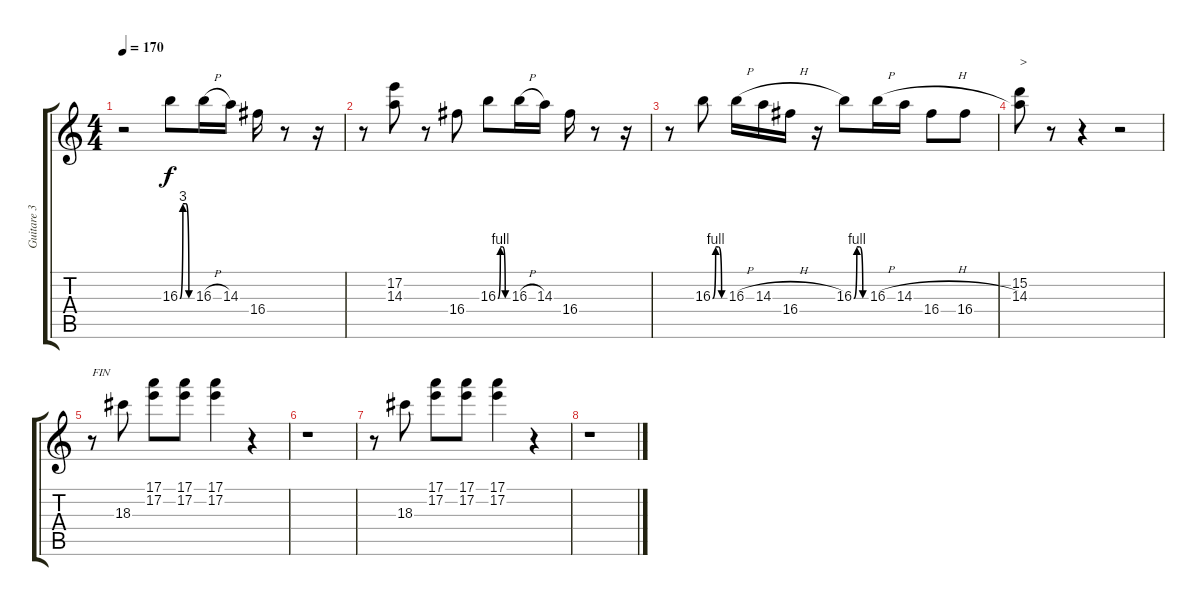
\track ("Guitare 3 electric/crunch" "Guitare 3 ") {instrument overdrivenguitar}
\staff {score tabs}
\tuning (E4 B3 G3 D3 A2 E2) {hide}
\ts (4 4)
\tempo 170
\clef g2
\ks c
r.2{dy f} 16.3{be (custom 0 0 15 12 30 12 45 0 60 0)}.8 16.3{h}.16 14.3.16 16.4.16 r.8 r.16 |
r.8 (17.2 14.3).8 r.8 16.4.8 16.3{be (custom 0 0 15 4 30 4 45 0 60 0)}.8 16.3{h}.16 14.3.16 16.4.16 r.8 r.16 |
r.8 16.3{be (custom 0 0 15 4 30 4 45 0 60 0)}.8 16.3{h}.16 14.3{h}.16 16.4.16 r.16 16.3{be (custom 0 0 15 4 30 4 45 0 60 0)}.8 16.3{h}.16 14.3{h}.16 16.4.8 16.4.8 |
(15.2 14.3).8{txt ">"} r.8 r.4 r.2 |
r.8{txt "FIN"} 18.3.8 (17.1 17.2).8 (17.1 17.2).8 (17.1 17.2).4 r.4 |
r.1 |
r.8 18.3.8 (17.1 17.2).8 (17.1 17.2).8 (17.1 17.2).4 r.4 |
r.1
